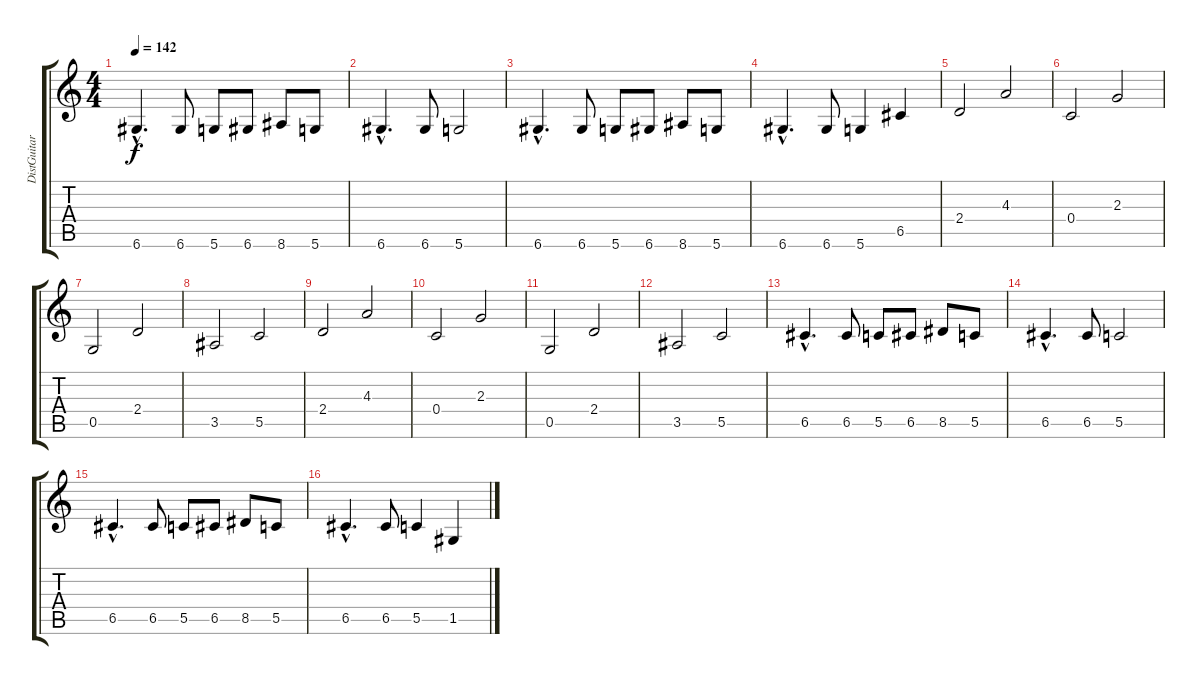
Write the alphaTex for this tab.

\track ("DistGuitar1" "DistGuitar") {instrument distortionguitar}
\staff {score tabs}
\tuning (D4 A3 F3 C3 G2 D2) {hide}
\ts (4 4)
\tempo 142
\clef g2
\ks c
6.6{hac}.4{d dy f} 6.6.8 5.6.8 6.6.8 8.6.8 5.6.8 |
6.6{hac}.4{d} 6.6.8 5.6.2 |
6.6{hac}.4{d} 6.6.8 5.6.8 6.6.8 8.6.8 5.6.8 |
6.6{hac}.4{d} 6.6.8 5.6.4 6.5.4 |
2.4.2 4.3.2 |
0.4.2 2.3.2 |
0.5.2 2.4.2 |
3.5.2 5.5.2 |
2.4.2 4.3.2 |
0.4.2 2.3.2 |
0.5.2 2.4.2 |
3.5.2 5.5.2 |
6.5{hac}.4{d} 6.5.8 5.5.8 6.5.8 8.5.8 5.5.8 |
6.5{hac}.4{d} 6.5.8 5.5.2 |
6.5{hac}.4{d} 6.5.8 5.5.8 6.5.8 8.5.8 5.5.8 |
6.5{hac}.4{d} 6.5.8 5.5.4 1.5.4
